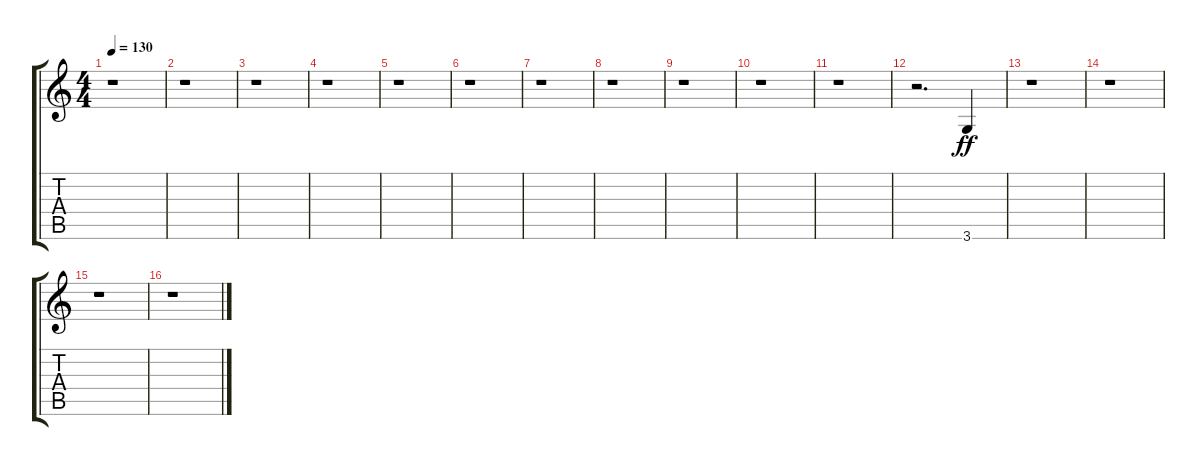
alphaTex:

\track "" {instrument distortionguitar}
\staff {score tabs}
\tuning (E4 B3 G3 D3 A2 E2) {hide}
\ts (4 4)
\tempo 130
\clef g2
\ks c
r.1{dy ff} |
r.1 |
r.1 |
r.1 |
r.1 |
r.1 |
r.1 |
r.1 |
r.1 |
r.1 |
r.1 |
r.2{d} 3.6.4 |
r.1 |
r.1 |
r.1 |
r.1
